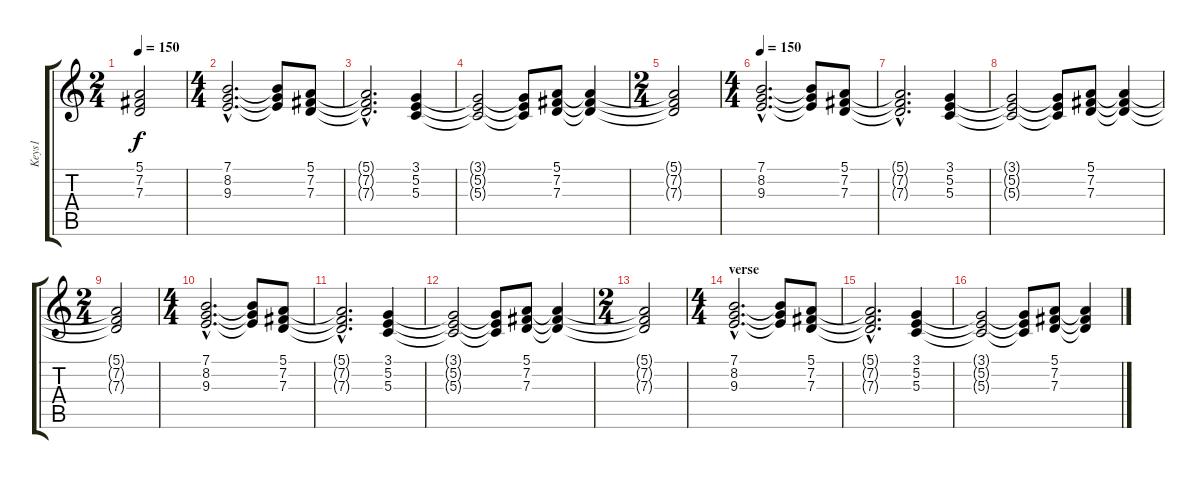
\track ("Keys1" "Keys1") {instrument synthstrings1}
\staff {score tabs}
\tuning (E4 B3 G3 D3 A2 E2) {hide}
\ts (2 4)
\tempo 150
\clef g2
\ks c
(5.1{t} 7.2{t} 7.3{t}).2{dy f} |
\ts (4 4)
(7.1{hac} 8.2{hac} 9.3{hac}).2{d} (7.1{t} 8.2{t} 9.3{t}).8 (5.1 7.2 7.3).8 |
(5.1{hac t} 7.2{hac t} 7.3{hac t}).2{d} (3.1 5.2 5.3).4 |
(3.1{t} 5.2{t} 5.3{t}).2 (3.1{t} 5.2{t} 5.3{t}).8 (5.1 7.2 7.3).8 (5.1{t} 7.2{t} 7.3{t}).4 |
\ts (2 4)
(5.1{t} 7.2{t} 7.3{t}).2 |
\ts (4 4)
\tempo 150
(7.1{hac} 8.2{hac} 9.3{hac}).2{d instrument stringensemble1} (7.1{t} 8.2{t} 9.3{t}).8 (5.1 7.2 7.3).8 |
(5.1{hac t} 7.2{hac t} 7.3{hac t}).2{d} (3.1 5.2 5.3).4 |
(3.1{t} 5.2{t} 5.3{t}).2 (3.1{t} 5.2{t} 5.3{t}).8 (5.1 7.2 7.3).8 (5.1{t} 7.2{t} 7.3{t}).4 |
\ts (2 4)
(5.1{t} 7.2{t} 7.3{t}).2 |
\ts (4 4)
(7.1{hac} 8.2{hac} 9.3{hac}).2{d} (7.1{t} 8.2{t} 9.3{t}).8 (5.1 7.2 7.3).8 |
(5.1{hac t} 7.2{hac t} 7.3{hac t}).2{d} (3.1 5.2 5.3).4 |
(3.1{t} 5.2{t} 5.3{t}).2 (3.1{t} 5.2{t} 5.3{t}).8 (5.1 7.2 7.3).8 (5.1{t} 7.2{t} 7.3{t}).4 |
\ts (2 4)
(5.1{t} 7.2{t} 7.3{t}).2 |
\ts (4 4)
\section ("" "verse")
(7.1{hac} 8.2{hac} 9.3{hac}).2{d} (7.1{t} 8.2{t} 9.3{t}).8 (5.1 7.2 7.3).8 |
(5.1{hac t} 7.2{hac t} 7.3{hac t}).2{d} (3.1 5.2 5.3).4 |
(3.1{t} 5.2{t} 5.3{t}).2 (3.1{t} 5.2{t} 5.3{t}).8 (5.1 7.2 7.3).8 (5.1{t} 7.2{t} 7.3{t}).4
